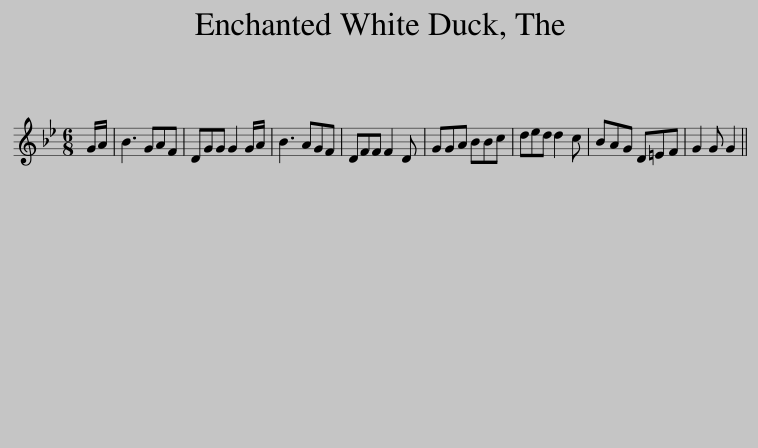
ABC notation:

X:1
L:1/8
M:6/8
I:linebreak $
K:Gmin
V:1 treble
V:1
 G/A/ | B3 GAF | DGG G2 G/A/ | B3 AGF | DFF F2 D | %5
 GGA BBc | ded d2 c | BAG D=EF | G2 G G2 || %9
